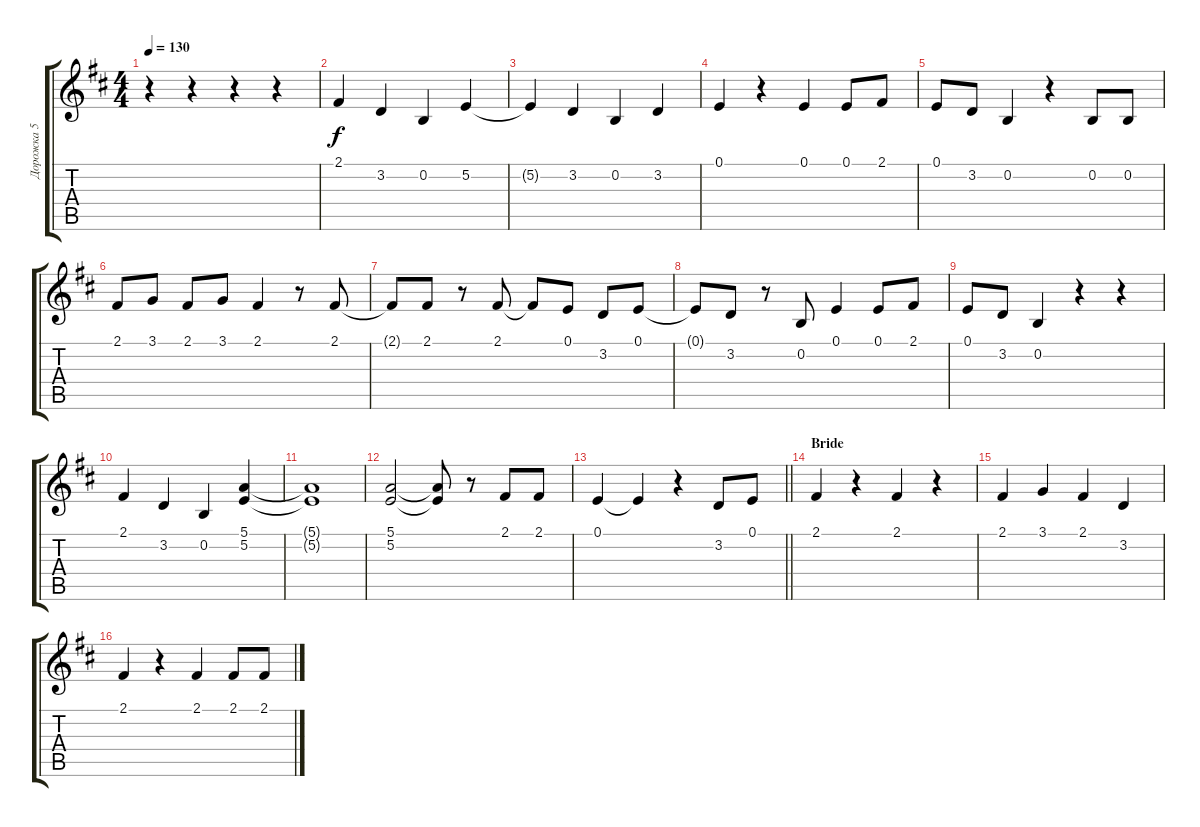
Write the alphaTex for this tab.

\track ("Дорожка 5" "Дорожка 5") {instrument altosax}
\staff {score tabs}
\tuning (E4 B3 G3 D3 A2 E2) {hide}
\ts (4 4)
\tempo 130
\clef g2
\ks d
r.4{dy f} r.4 r.4 r.4 |
2.1.4 3.2.4 0.2.4 5.2.4 |
5.2{t}.4 3.2.4 0.2.4 3.2.4 |
0.1.4 r.4 0.1.4 0.1.8 2.1.8 |
0.1.8 3.2.8 0.2.4 r.4 0.2.8 0.2.8 |
2.1.8 3.1.8 2.1.8 3.1.8 2.1.4 r.8 2.1.8 |
2.1{t}.8 2.1.8 r.8 2.1.8 2.1{t}.8 0.1.8 3.2.8 0.1.8 |
0.1{t}.8 3.2.8 r.8 0.2.8 0.1.4 0.1.8 2.1.8 |
0.1.8 3.2.8 0.2.4 r.4 r.4 |
2.1.4 3.2.4 0.2.4 (5.1 5.2).4 |
(5.1{t} 5.2{t}).1 |
(5.1 5.2).2 (5.1{t} 5.2{t}).8 r.8 2.1.8 2.1.8 |
\barLineRight lightlight
0.1.4 0.1{t}.4 r.4 3.2.8 0.1.8 |
\section ("" "Bride")
2.1.4 r.4 2.1.4 r.4 |
2.1.4 3.1.4 2.1.4 3.2.4 |
2.1.4 r.4 2.1.4 2.1.8 2.1.8
